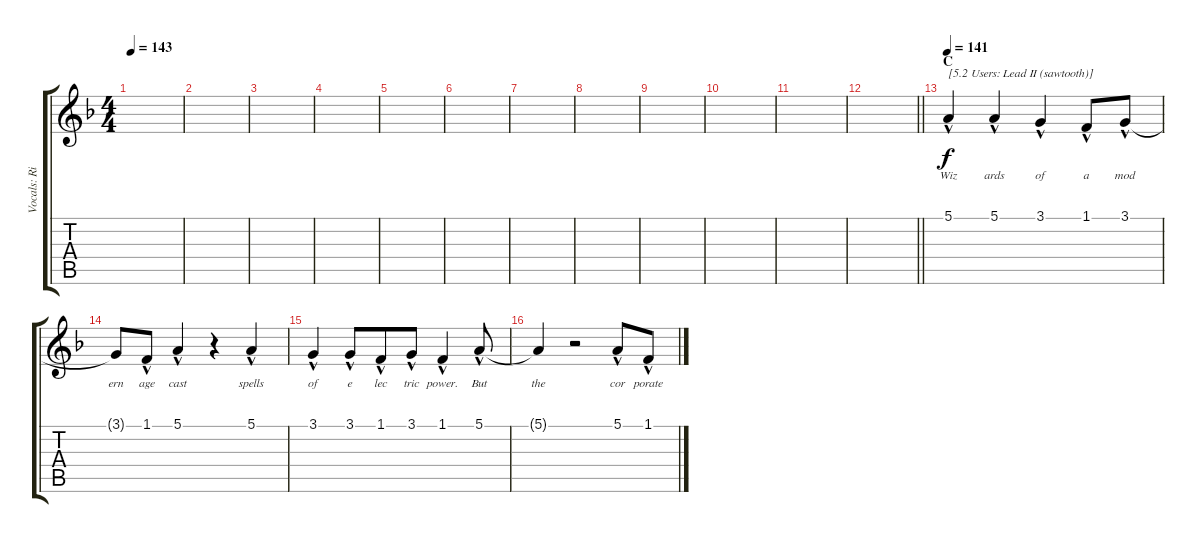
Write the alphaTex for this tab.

\track ("Vocals: Rik" "Vocals: Ri") {instrument lead2sawtooth}
\staff {score tabs}
\tuning (E4 B3 G3 D3 A2 E2) {hide}
\ts (4 4)
\tempo 143
\clef g2
\ks f
|
|
|
|
|
|
|
|
|
|
|
\barLineRight lightlight
|
\section ("" "C")
\tempo 141
5.1{hac}.4{txt "[5.2 Users: Lead II (sawtooth)]" lyrics (0 "Wiz") lyrics (1 "") lyrics (2 "") lyrics (3 "") lyrics (4 "")} 5.1{hac}.4{lyrics (0 "ards") lyrics (1 "") lyrics (2 "") lyrics (3 "") lyrics (4 "")} 3.1{hac}.4{lyrics (0 "of") lyrics (1 "") lyrics (2 "") lyrics (3 "") lyrics (4 "")} 1.1{hac}.8{lyrics (0 "a") lyrics (1 "") lyrics (2 "") lyrics (3 "") lyrics (4 "")} 3.1{hac}.8{lyrics (0 "mod") lyrics (1 "") lyrics (2 "") lyrics (3 "") lyrics (4 "")} |
3.1{t}.8{lyrics (0 "ern") lyrics (1 "") lyrics (2 "") lyrics (3 "") lyrics (4 "")} 1.1{hac}.8{lyrics (0 "age") lyrics (1 "") lyrics (2 "") lyrics (3 "") lyrics (4 "")} 5.1{hac}.4{lyrics (0 "cast") lyrics (1 "") lyrics (2 "") lyrics (3 "") lyrics (4 "")} r.4 5.1{hac}.4{lyrics (0 "spells") lyrics (1 "") lyrics (2 "") lyrics (3 "") lyrics (4 "")} |
3.1{hac}.4{lyrics (0 "of") lyrics (1 "") lyrics (2 "") lyrics (3 "") lyrics (4 "")} 3.1{hac}.8{lyrics (0 "e") lyrics (1 "") lyrics (2 "") lyrics (3 "") lyrics (4 "")} 1.1{hac}.8{lyrics (0 "lec") lyrics (1 "") lyrics (2 "") lyrics (3 "") lyrics (4 "") beam merge} 3.1{hac}.8{lyrics (0 "tric") lyrics (1 "") lyrics (2 "") lyrics (3 "") lyrics (4 "")} 1.1{hac}.4{lyrics (0 "power.") lyrics (1 "") lyrics (2 "") lyrics (3 "") lyrics (4 "")} 5.1{hac}.8{lyrics (0 "But") lyrics (1 "") lyrics (2 "") lyrics (3 "") lyrics (4 "")} |
5.1{t}.4{lyrics (0 "the") lyrics (1 "") lyrics (2 "") lyrics (3 "") lyrics (4 "")} r.2 5.1{hac}.8{lyrics (0 "cor") lyrics (1 "") lyrics (2 "") lyrics (3 "") lyrics (4 "")} 1.1{hac}.8{lyrics (0 "porate") lyrics (1 "") lyrics (2 "") lyrics (3 "") lyrics (4 "")}
